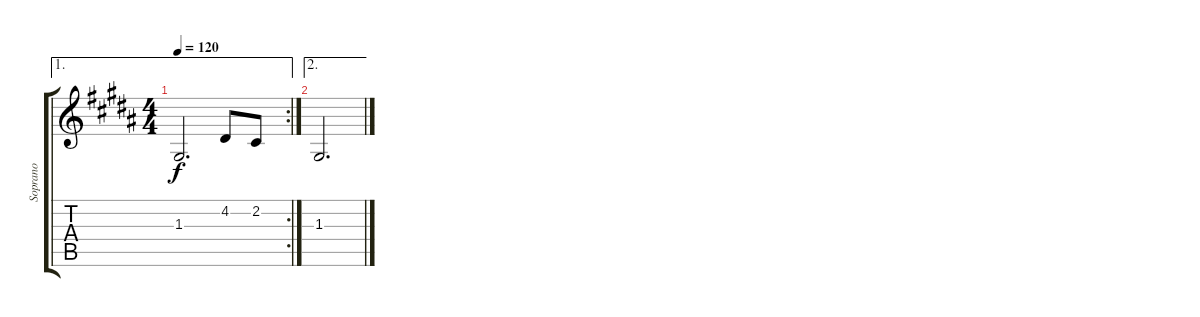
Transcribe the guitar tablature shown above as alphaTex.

\track ("Soprano" "Soprano") {instrument acousticgrandpiano}
\staff {score tabs}
\tuning (E4 B3 G3 D3 A2 E2) {hide}
\ae 1
\rc 2
\ts (4 4)
\tempo 120
\clef g2
\ks b
1.3.2{d dy f} 4.2.8 2.2.8 |
\ae 2
1.3.2{d}
